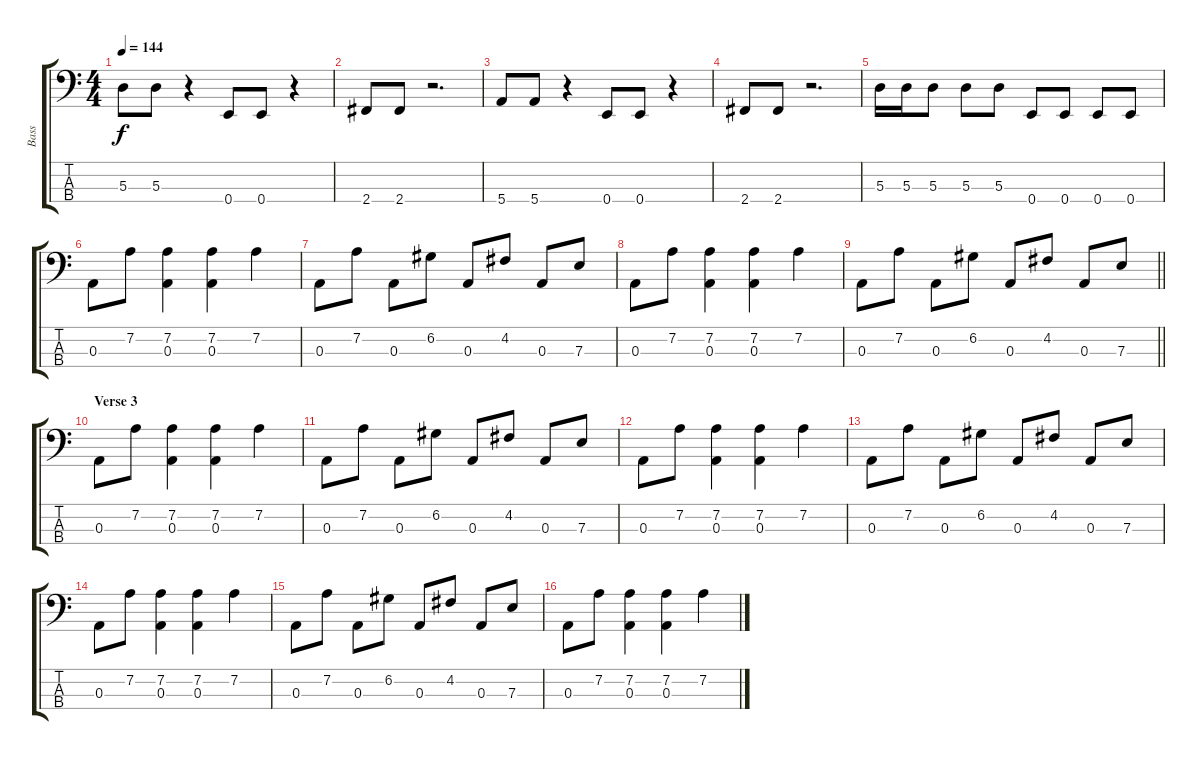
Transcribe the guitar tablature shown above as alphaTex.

\track ("Bass" "Bass") {instrument electricbasspick}
\staff {score tabs}
\tuning (G2 D2 A1 E1) {hide}
\ts (4 4)
\tempo 144
\clef f4
\ks c
5.3.8{dy f} 5.3.8 r.4 0.4.8 0.4.8 r.4 |
2.4.8 2.4.8 r.2{d} |
5.4.8 5.4.8 r.4 0.4.8 0.4.8 r.4 |
2.4.8 2.4.8 r.2{d} |
5.3.16 5.3.16 5.3.8 5.3.8 5.3.8 0.4.8 0.4.8 0.4.8 0.4.8 |
0.3.8 7.2.8 (7.2 0.3).4 (7.2 0.3).4 7.2.4 |
0.3.8 7.2.8 0.3.8 6.2.8 0.3.8 4.2.8 0.3.8 7.3.8 |
0.3.8 7.2.8 (7.2 0.3).4 (7.2 0.3).4 7.2.4 |
\barLineRight lightlight
0.3.8 7.2.8 0.3.8 6.2.8 0.3.8 4.2.8 0.3.8 7.3.8 |
\section ("" "Verse 3")
0.3.8 7.2.8 (7.2 0.3).4 (7.2 0.3).4 7.2.4 |
0.3.8 7.2.8 0.3.8 6.2.8 0.3.8 4.2.8 0.3.8 7.3.8 |
0.3.8 7.2.8 (7.2 0.3).4 (7.2 0.3).4 7.2.4 |
0.3.8 7.2.8 0.3.8 6.2.8 0.3.8 4.2.8 0.3.8 7.3.8 |
0.3.8 7.2.8 (7.2 0.3).4 (7.2 0.3).4 7.2.4 |
0.3.8 7.2.8 0.3.8 6.2.8 0.3.8 4.2.8 0.3.8 7.3.8 |
0.3.8 7.2.8 (7.2 0.3).4 (7.2 0.3).4 7.2.4
